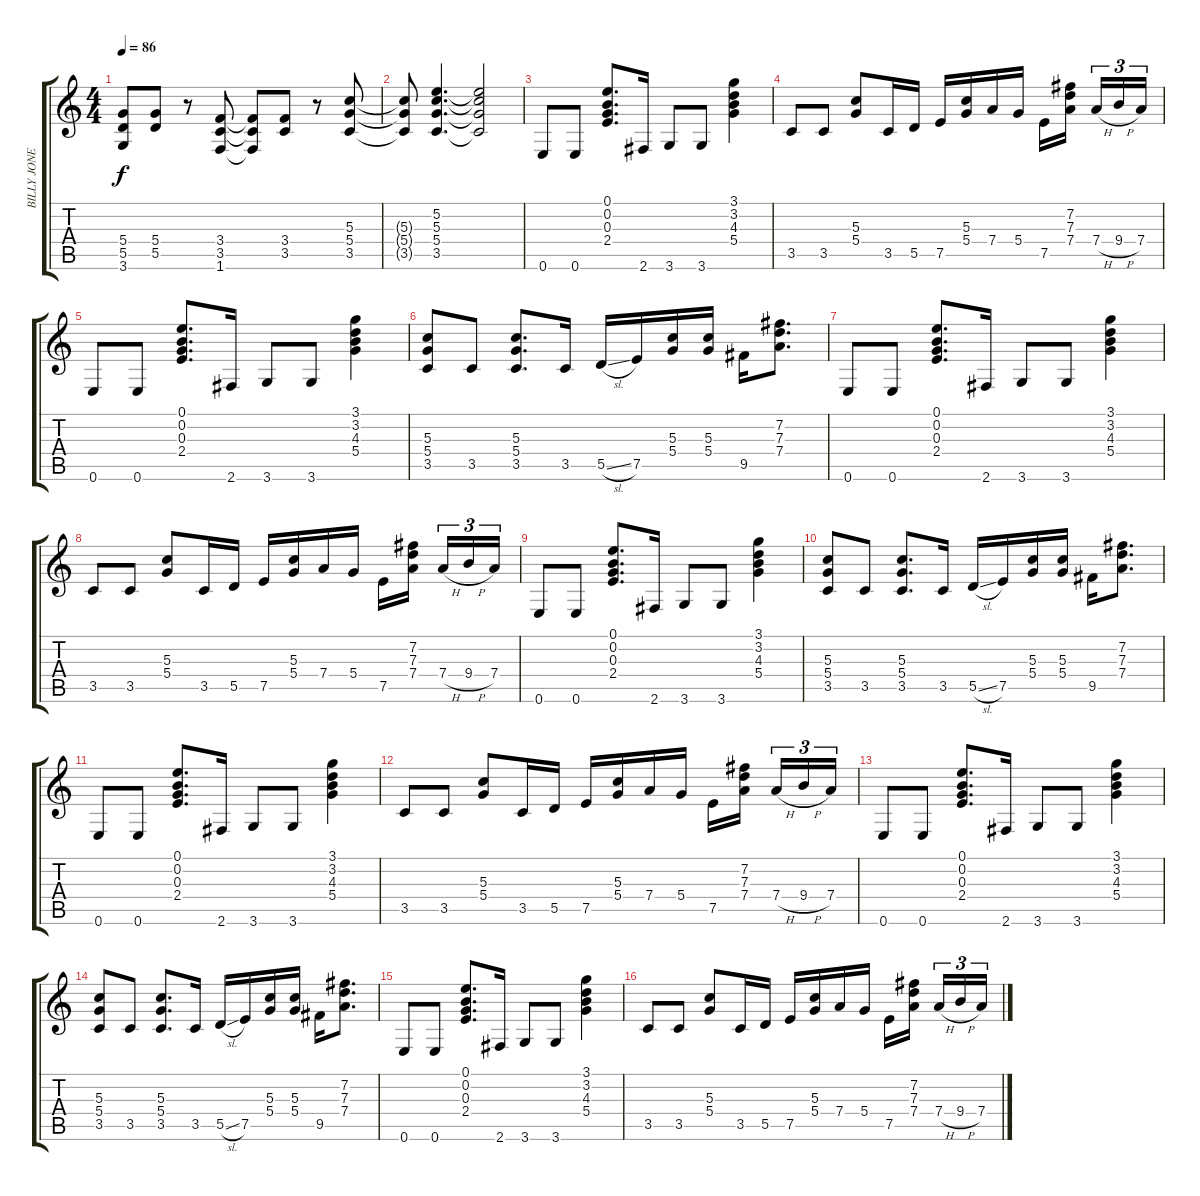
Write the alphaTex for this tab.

\track ("BILLY JONES" "BILLY JONE") {instrument electricguitarclean}
\staff {score tabs}
\tuning (E4 B3 G3 D3 A2 E2) {hide}
\ts (4 4)
\tempo 86
\clef g2
\ks c
(5.4 5.5 3.6).8{dy f} (5.4 5.5).8 r.8 (3.4 3.5 1.6).8 (3.4{t} 3.5{t} 1.6{t}).8 (3.4 3.5).8 r.8 (5.3 5.4 3.5).8 |
(5.3{t} 5.4{t} 3.5{t}).8 (5.2 5.3 5.4 3.5).4{d} (5.2{t} 5.3{t} 5.4{t} 3.5{t}).2 |
0.6.8 0.6.8 (0.1 0.2 0.3 2.4).8{d} 2.6.16 3.6.8 3.6.8 (3.1 3.2 4.3 5.4).4 |
3.5.8 3.5.8 (5.3 5.4).8 3.5.16 5.5.16 7.5.16 (5.3 5.4).16 7.4.16 5.4.16 7.5.16 (7.2 7.3 7.4).16{beam splitsecondary} 7.4{h}.16{tu (3 2)} 9.4{h}.16{tu (3 2)} 7.4.16{tu (3 2)} |
0.6.8 0.6.8 (0.1 0.2 0.3 2.4).8{d} 2.6.16 3.6.8 3.6.8 (3.1 3.2 4.3 5.4).4 |
(5.3 5.4 3.5).8 3.5.8 (5.3 5.4 3.5).8{d} 3.5.16 5.5{sl}.16 7.5.16 (5.3 5.4).16 (5.3 5.4).16 9.5.16 (7.2 7.3 7.4).8{d} |
0.6.8 0.6.8 (0.1 0.2 0.3 2.4).8{d} 2.6.16 3.6.8 3.6.8 (3.1 3.2 4.3 5.4).4 |
3.5.8 3.5.8 (5.3 5.4).8 3.5.16 5.5.16 7.5.16 (5.3 5.4).16 7.4.16 5.4.16 7.5.16 (7.2 7.3 7.4).16{beam splitsecondary} 7.4{h}.16{tu (3 2)} 9.4{h}.16{tu (3 2)} 7.4.16{tu (3 2)} |
0.6.8 0.6.8 (0.1 0.2 0.3 2.4).8{d} 2.6.16 3.6.8 3.6.8 (3.1 3.2 4.3 5.4).4 |
(5.3 5.4 3.5).8 3.5.8 (5.3 5.4 3.5).8{d} 3.5.16 5.5{sl}.16 7.5.16 (5.3 5.4).16 (5.3 5.4).16 9.5.16 (7.2 7.3 7.4).8{d} |
0.6.8 0.6.8 (0.1 0.2 0.3 2.4).8{d} 2.6.16 3.6.8 3.6.8 (3.1 3.2 4.3 5.4).4 |
3.5.8 3.5.8 (5.3 5.4).8 3.5.16 5.5.16 7.5.16 (5.3 5.4).16 7.4.16 5.4.16 7.5.16 (7.2 7.3 7.4).16{beam splitsecondary} 7.4{h}.16{tu (3 2)} 9.4{h}.16{tu (3 2)} 7.4.16{tu (3 2)} |
0.6.8 0.6.8 (0.1 0.2 0.3 2.4).8{d} 2.6.16 3.6.8 3.6.8 (3.1 3.2 4.3 5.4).4 |
(5.3 5.4 3.5).8 3.5.8 (5.3 5.4 3.5).8{d} 3.5.16 5.5{sl}.16 7.5.16 (5.3 5.4).16 (5.3 5.4).16 9.5.16 (7.2 7.3 7.4).8{d} |
0.6.8 0.6.8 (0.1 0.2 0.3 2.4).8{d} 2.6.16 3.6.8 3.6.8 (3.1 3.2 4.3 5.4).4 |
3.5.8 3.5.8 (5.3 5.4).8 3.5.16 5.5.16 7.5.16 (5.3 5.4).16 7.4.16 5.4.16 7.5.16 (7.2 7.3 7.4).16{beam splitsecondary} 7.4{h}.16{tu (3 2)} 9.4{h}.16{tu (3 2)} 7.4.16{tu (3 2)}
